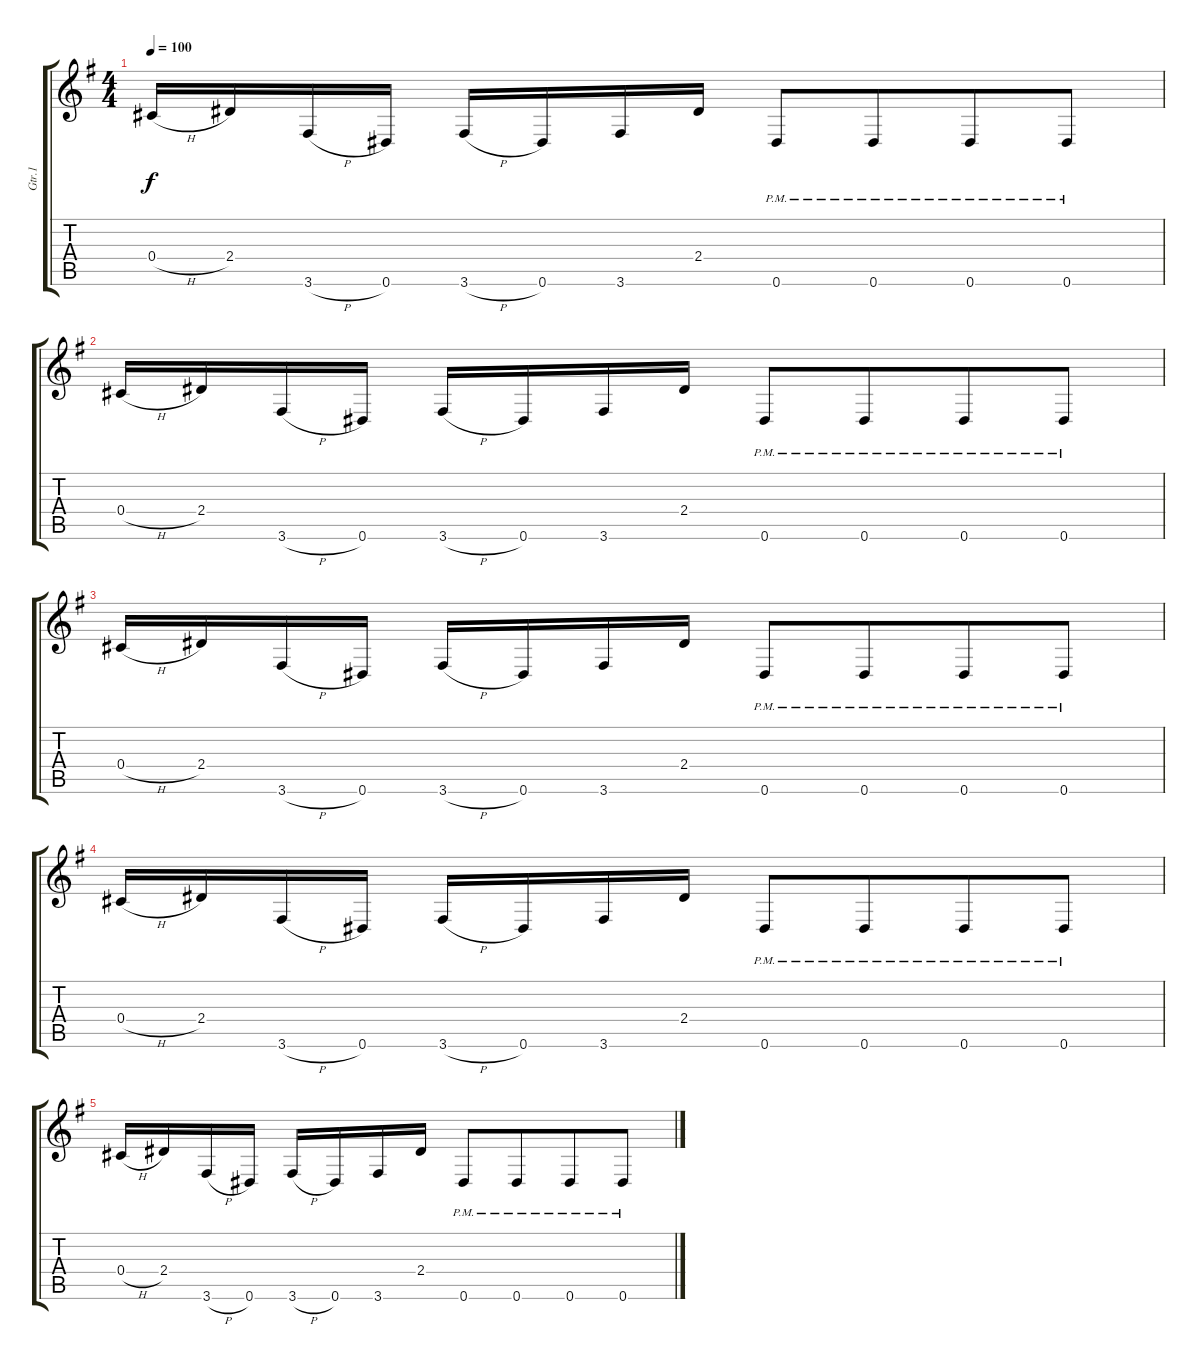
\track ("Gtr.1" "Gtr.1") {instrument overdrivenguitar}
\staff {score tabs}
\tuning (Eb4 Bb3 Gb3 Db3 Ab2 Eb2) {hide}
\ts (4 4)
\tempo 100
\clef g2
\ks g
0.4{h}.16{dy f} 2.4.16 3.6{h}.16 0.6.16 3.6{h}.16 0.6.16 3.6.16 2.4.16 0.6{pm}.8 0.6{pm}.8{beam merge} 0.6{pm}.8 0.6{pm}.8 |
0.4{h}.16 2.4.16 3.6{h}.16 0.6.16 3.6{h}.16 0.6.16 3.6.16 2.4.16 0.6{pm}.8 0.6{pm}.8{beam merge} 0.6{pm}.8 0.6{pm}.8 |
0.4{h}.16 2.4.16 3.6{h}.16 0.6.16 3.6{h}.16 0.6.16 3.6.16 2.4.16 0.6{pm}.8 0.6{pm}.8{beam merge} 0.6{pm}.8 0.6{pm}.8 |
0.4{h}.16 2.4.16 3.6{h}.16 0.6.16 3.6{h}.16 0.6.16 3.6.16 2.4.16 0.6{pm}.8 0.6{pm}.8{beam merge} 0.6{pm}.8 0.6{pm}.8 |
0.4{h}.16 2.4.16 3.6{h}.16 0.6.16 3.6{h}.16 0.6.16 3.6.16 2.4.16 0.6{pm}.8 0.6{pm}.8{beam merge} 0.6{pm}.8 0.6{pm}.8
